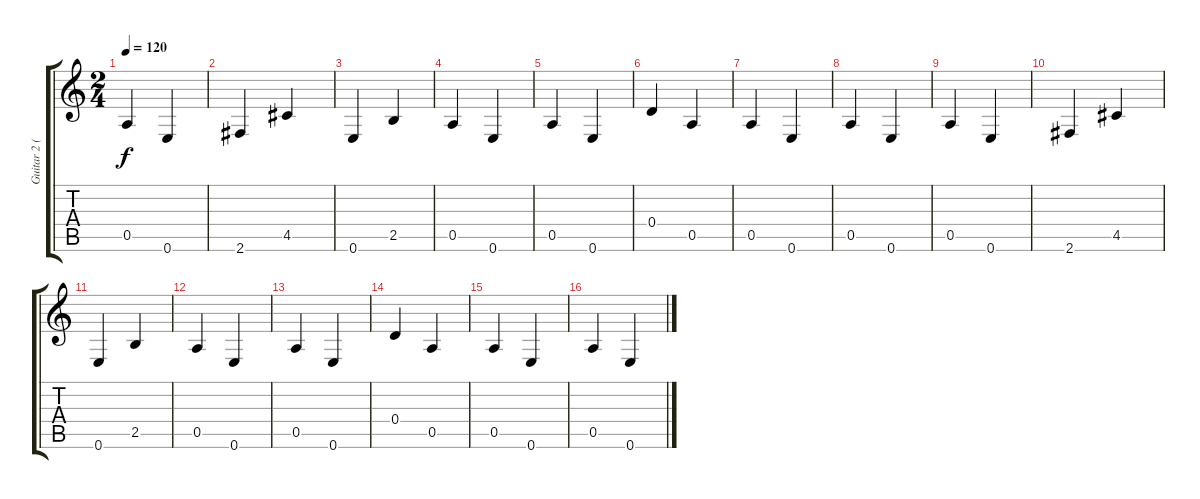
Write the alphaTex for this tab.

\track ("Guitar 2 (Bass)" "Guitar 2 (") {instrument acousticguitarnylon}
\staff {score tabs}
\tuning (E4 B3 G3 D3 A2 E2) {hide}
\ts (2 4)
\tempo 120
\clef g2
\ks c
0.5.4{dy f} 0.6.4 |
2.6.4 4.5.4 |
0.6.4 2.5.4 |
0.5.4 0.6.4 |
0.5.4 0.6.4 |
0.4.4 0.5.4 |
0.5.4 0.6.4 |
0.5.4 0.6.4 |
0.5.4 0.6.4 |
2.6.4 4.5.4 |
0.6.4 2.5.4 |
0.5.4 0.6.4 |
0.5.4 0.6.4 |
0.4.4 0.5.4 |
0.5.4 0.6.4 |
0.5.4 0.6.4
